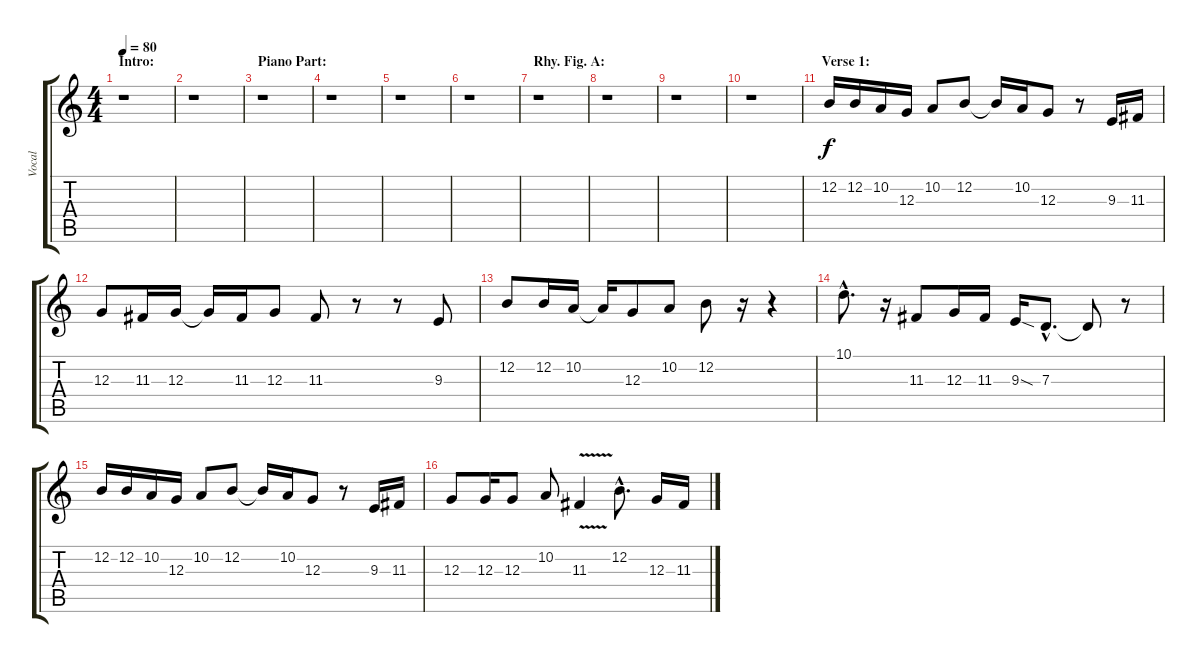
\track ("Vocal" "Vocal") {instrument lead2sawtooth}
\staff {score tabs}
\tuning (E4 B3 G3 D3 A2 E2) {hide}
\ts (4 4)
\section ("" "Intro:")
\tempo 80
\clef g2
\ks c
r.1{dy f instrument lead2sawtooth} |
r.1 |
\section ("" "Piano Part:")
r.1 |
r.1 |
r.1 |
r.1 |
\section ("" "Rhy. Fig. A:")
r.1 |
r.1 |
r.1 |
r.1 |
\section ("" "Verse 1:")
12.2.16 12.2.16 10.2.16 12.3.16 10.2.8 12.2.8 12.2{t}.16 10.2.16 12.3.8 r.8 9.3.16 11.3.16 |
12.3.8 11.3.16 12.3.16 12.3{t}.16 11.3.16 12.3.8 11.3.8 r.8 r.8 9.3.8 |
12.2.8 12.2.16 10.2.16 10.2{t}.16 12.3.8 10.2.8 12.2.8 r.16 r.4 |
10.1{hac}.8{d} r.16 11.3.8 12.3.16 11.3.16 9.3{sod}.16 7.3{hac}.8{d} 7.3{t}.8 r.8 |
12.2.16 12.2.16 10.2.16 12.3.16 10.2.8 12.2.8 12.2{t}.16 10.2.16 12.3.8 r.8 9.3.16 11.3.16 |
12.3.8 12.3.16 12.3.8 10.2.8 11.3{v}.4 12.2{hac}.8{d} 12.3.16 11.3.16
